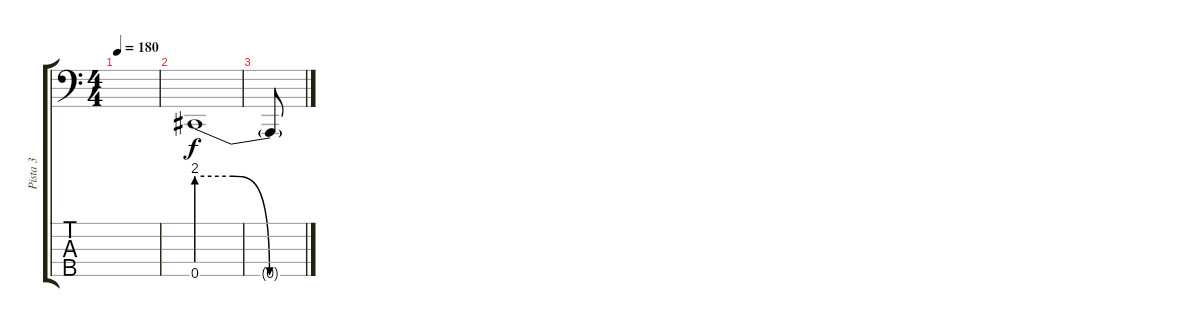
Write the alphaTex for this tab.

\track ("Pista 3" "Pista 3") {instrument slapbass1}
\staff {score tabs}
\tuning (F2 C2 G1 D1 A0) {hide}
\ts (4 4)
\tempo 180
\clef f4
\ks c
|
0.5{be (custom 0 8 20 8 40 0 60 0)}.1 |
0.5{t}.8
